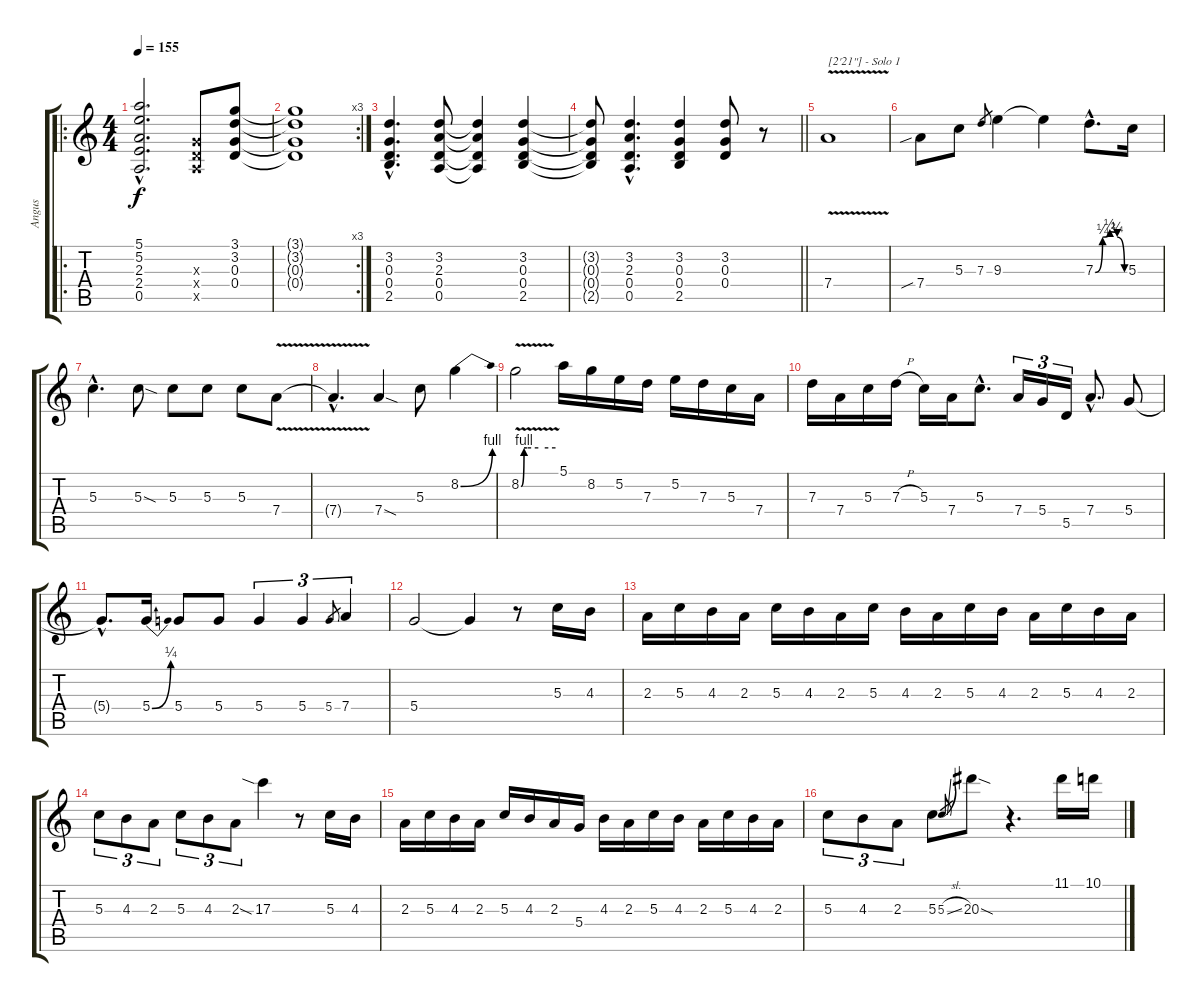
\track ("Angus" "Angus") {instrument overdrivenguitar}
\staff {score tabs}
\tuning (E4 B3 G3 D3 A2 E2) {hide}
\ro
\ts (4 4)
\tempo 155
\clef g2
\ks c
(5.1{hac} 5.2{hac} 2.3{hac} 2.4{hac} 0.5{hac}).2{d dy f} (0.3{x} 0.4{x} 0.5{x}).8 (3.1 3.2 0.3 0.4).8 |
\rc 3
(3.1{t} 3.2{t} 0.3{t} 0.4{t}).1 |
(3.2{hac} 0.3{hac} 0.4{hac} 2.5{hac}).4{d} (3.2 2.3 0.4 0.5).8 (3.2{t} 2.3{t} 0.4{t} 0.5{t}).4 (3.2 0.3 0.4 2.5).4 |
\barLineRight lightlight
(3.2{t} 0.3{t} 0.4{t} 2.5{t}).8 (3.2{hac} 2.3{hac} 0.4{hac} 0.5{hac}).4{d} (3.2 0.3 0.4 2.5).4 (3.2 0.3 0.4).8 r.8 |
7.4{v}.1{txt "[2'21\"] - Solo 1"} |
7.4{sib}.8 5.3.8 7.3.8{gr} 9.3.4 9.3{t}.4 7.3{be (custom 0 0 15 1 30 2 45 1 60 0) hac}.8{d} 5.3.16 |
5.3{hac}.4{d} 5.3{sod}.8 5.3.8 5.3.8 5.3.8 7.4{v}.8 |
7.4{hac t}.4{d} 7.4{sod}.4 5.3.8 8.2{be (bend 0 0 60 4)}.4 |
8.2{be (custom 0 0 5 4 10 4 30 4 60 4) v}.2 5.1.16 8.2.16 5.2.16 7.3.16 5.2.16 7.3.16 5.3.16 7.4.16 |
7.3.16 7.4.16 5.3.16 7.3{h}.16 5.3.16 7.4.16 5.3{hac}.8{d} 7.4.16{tu (3 2)} 5.4.16{tu (3 2)} 5.5.16{tu (3 2)} 7.4{hac}.8{d} 5.4.8 |
5.4{hac t}.8{d} 5.4{be (bend 0 0 60 1)}.16 5.4.8 5.4.8 5.4.4{tu (3 2)} 5.4.4{tu (3 2)} 5.4.8{gr} 7.4.4{tu (3 2)} |
5.4.2 5.4{t}.4 r.8 5.3.16 4.3.16 |
2.3.16 5.3.16 4.3.16 2.3.16 5.3.16 4.3.16 2.3.16 5.3.16 4.3.16 2.3.16 5.3.16 4.3.16 2.3.16 5.3.16 4.3.16 2.3.16 |
5.3.8{tu (3 2)} 4.3.8{tu (3 2)} 2.3.8{tu (3 2)} 5.3.8{tu (3 2)} 4.3.8{tu (3 2)} 2.3.8{tu (3 2)} 17.3{sia}.4 r.8 5.3.16 4.3.16 |
2.3.16 5.3.16 4.3.16 2.3.16 5.3.16 4.3.16 2.3.16 5.4.16 4.3.16 2.3.16 5.3.16 4.3.16 2.3.16 5.3.16 4.3.16 2.3.16 |
5.3.8{tu (3 2)} 4.3.8{tu (3 2)} 2.3.8{tu (3 2)} 5.3.8 5.3{sl}.8{gr} 20.3{sod}.8 r.4{d} 11.1.16 10.1.16
